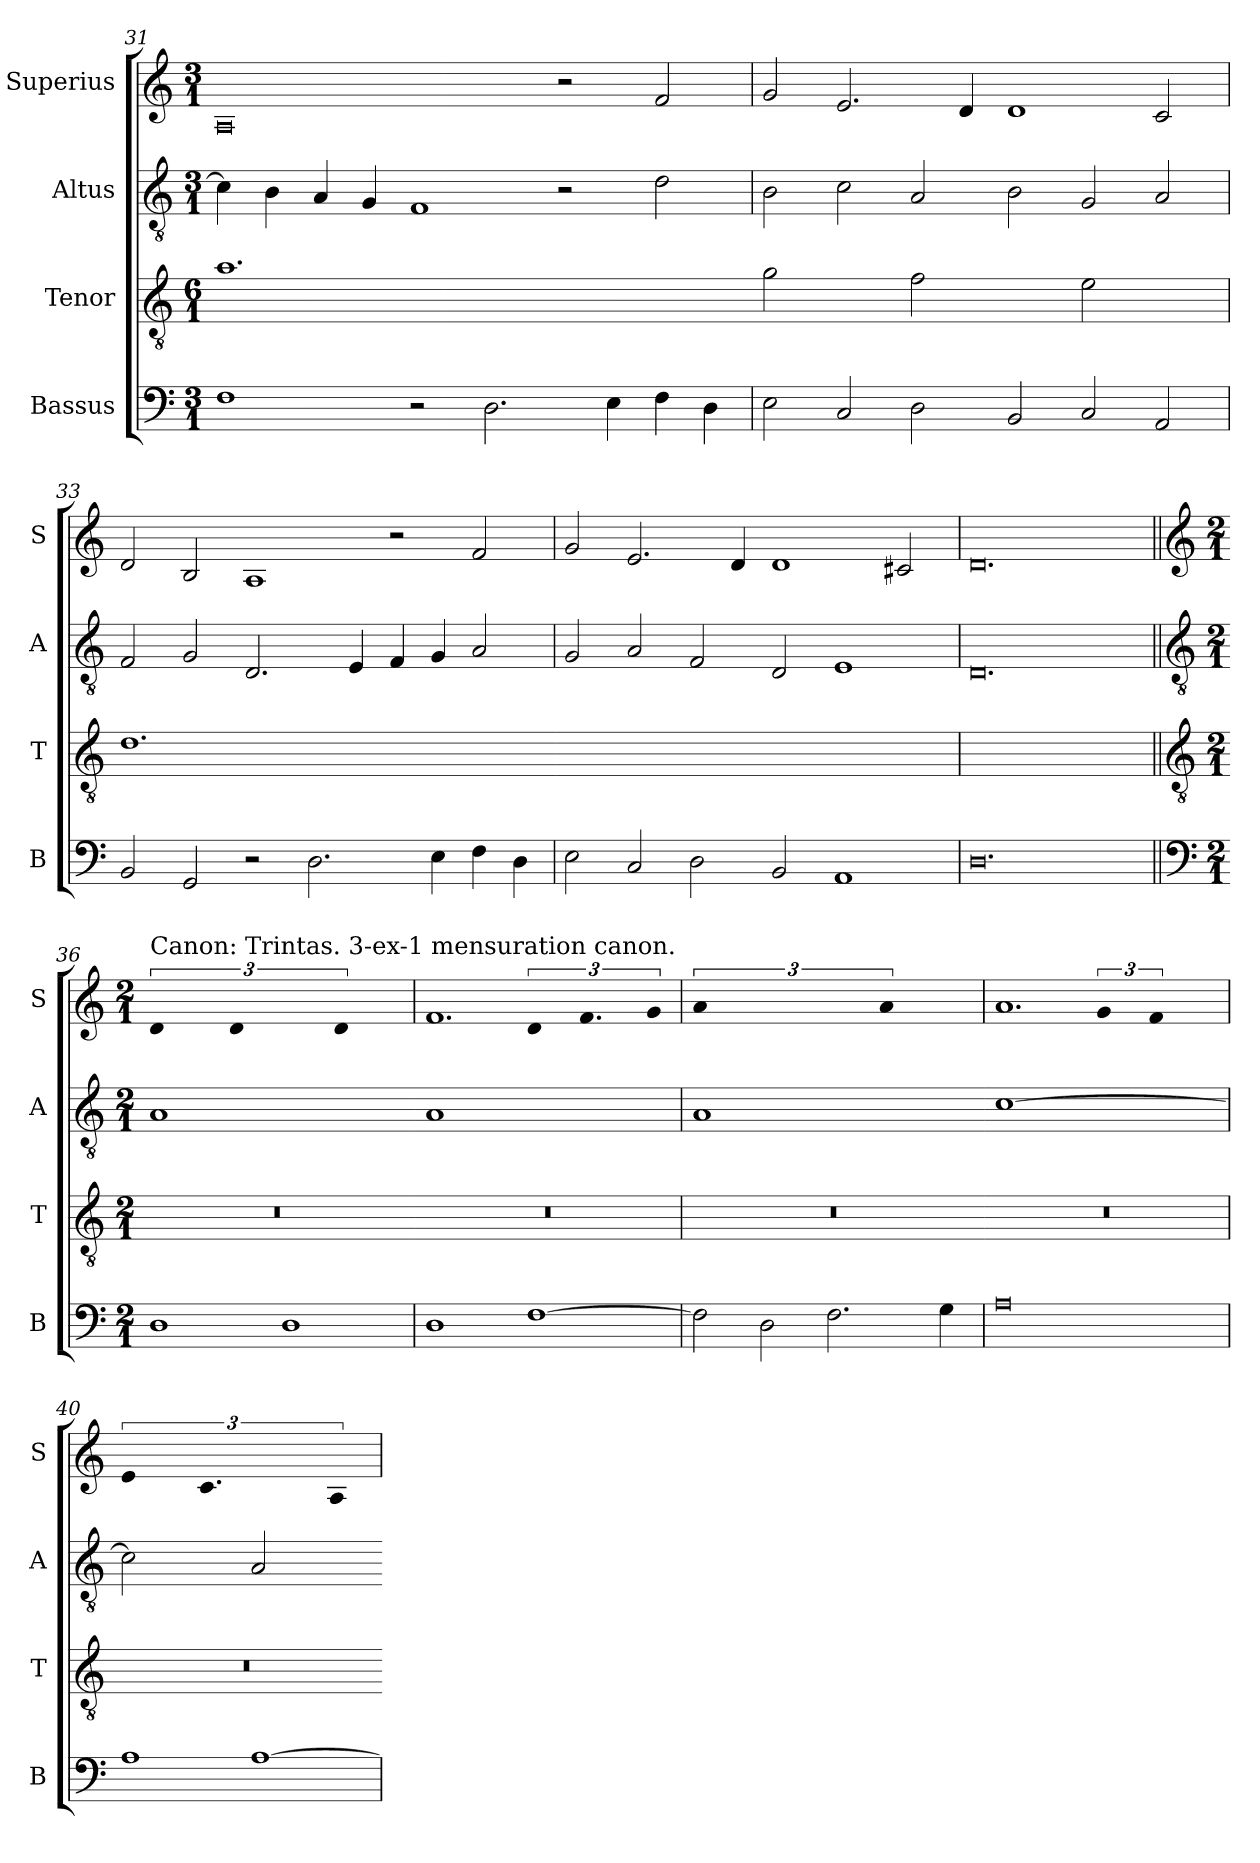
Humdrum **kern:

**kern	**kern	**kern	**kern
*part4	*part3	*part2	*part1
*staff4	*staff3	*staff2	*staff1
*I"Bassus	*I"Tenor	*I"Altus	*I"Superius
*I'B	*I'T	*I'A	*I'S
*clefF4	*clefGv2	*clefGv2	*clefG2
*k[]	*k[]	*k[]	*k[]
*M3/1	*M6/1	*M3/1	*M3/1
=31	=31	=31	=31
!	!LO:N:vis=1.	!	!
1F	0.a	4c\]	0A
.	.	4B\	.
.	.	4A/	.
.	.	4G/	.
2r	.	1F	.
2.D\	.	.	.
.	.	2r	2r
4E\	.	.	.
4F\	.	2d\	2f/
4D\	.	.	.
=32	=32-	=32	=32
!	!LO:N:vis=2	!	!
2E\	1g	2B\	2g/
2C/	.	2c\	2.e/
!	!LO:N:vis=2	!	!
2D\	1f	2A/	.
.	.	.	4d/
2BB/	.	2B\	1d
!	!LO:N:vis=2	!	!
2C/	1e	2G/	.
2AA/	.	2A/	2c/
=33	=33	=33	=33
!	!LO:N:vis=1.	!	!
2BB/	0.d	2F/	2d/
2GG/	.	2G/	2B/
2r	.	2.D/	1A
2.D\	.	.	.
.	.	4E/	.
.	.	4F/	2r
4E\	.	4G/	.
4F\	.	2A/	2f/
4D\	.	.	.
=34	=34-	=34	=34
!	!LO:N:vis=1.	!	!
2E\	0.r	2G/	2g/
2C/	.	2A/	2.e/
2D\	.	2F/	.
.	.	.	4d/
2BB/	.	2D/	1d
1AA	.	1E	.
.	.	.	2c#X/
=35	=35	=35	=35
!	!LO:N:vis=1.	!	!
0.D	0.r	0.D	0.d
!!LO:LB:g=z
=36||	=36||	=36||	=36||
*clefF4	*clefGv2	*clefGv2	*clefG2
*k[]	*k[]	*k[]	*k[]
*M2/1	*M2/1	*M2/1	*M2/1
!	!	!	!LO:TX:a:t=Canon&colon; Trintas.  3-ex-1 mensuration canon.
!	!	!LO:N:vis=1	!LO:N:vis=1
1D	0r	0A	3%2d
!	!	!	!LO:N:vis=1
.	.	.	3%2d
1D	.	.	.
!	!	!	!LO:N:vis=1
.	.	.	3%2d
=37	=37	=37-	=37
!	!	!LO:N:vis=1	!LO:N:vis=1.
1D	0r	0A	1f
!	!	!	!LO:N:vis=2
[1F	.	.	3d/
!	!	!	!LO:N:vis=2.
.	.	.	3.f/
!	!	!	!LO:N:vis=4
.	.	.	6g/
=38	=38	=38	=38
!	!	!LO:N:vis=1	!LO:N:vis=0
2F\]	0r	0A	3%4a
2D\	.	.	.
2.F\	.	.	.
!	!	!	!LO:N:vis=1
.	.	.	3%2a
4G\	.	.	.
=39	=39	=39-	=39
!	!	!LO:N:vis=1	!LO:N:vis=1.
0A	0r	[0c	1a
!	!	!	!LO:N:vis=2
.	.	.	3g/
!	!	!	!LO:N:vis=1
.	.	.	3%2f
=40	=40	=40	=40
!	!	!LO:N:vis=2	!LO:N:vis=1
1A	0r	1c]	3%2e
!	!	!	!LO:N:vis=1.
.	.	.	3%2.c
!	!	!LO:N:vis=2	!
[1A	.	1A	.
!	!	!	!LO:N:vis=2
.	.	.	3A/
=	=	=-	=
*-	*-	*-	*-
